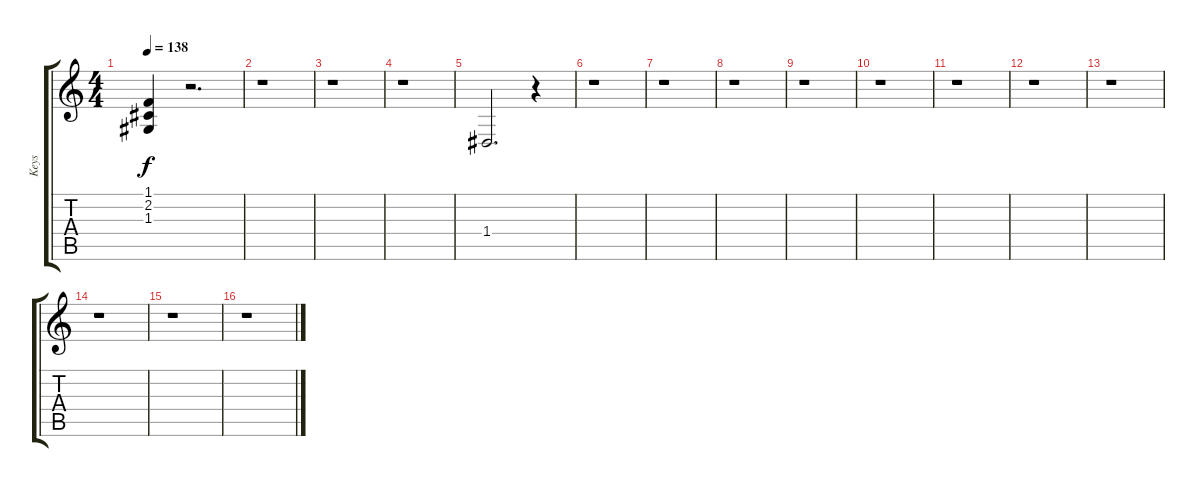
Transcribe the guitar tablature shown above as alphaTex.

\track ("Keys" "Keys") {instrument pad4choir}
\staff {score tabs}
\tuning (E4 B3 G3 D3 A2 E2) {hide}
\ts (4 4)
\tempo 138
\clef g2
\ks c
(1.1 2.2 1.3).4{dy f} r.2{d} |
r.1 |
r.1 |
r.1 |
1.4.2{d} r.4 |
r.1 |
r.1 |
r.1 |
r.1 |
r.1 |
r.1 |
r.1 |
r.1 |
r.1 |
r.1 |
r.1
